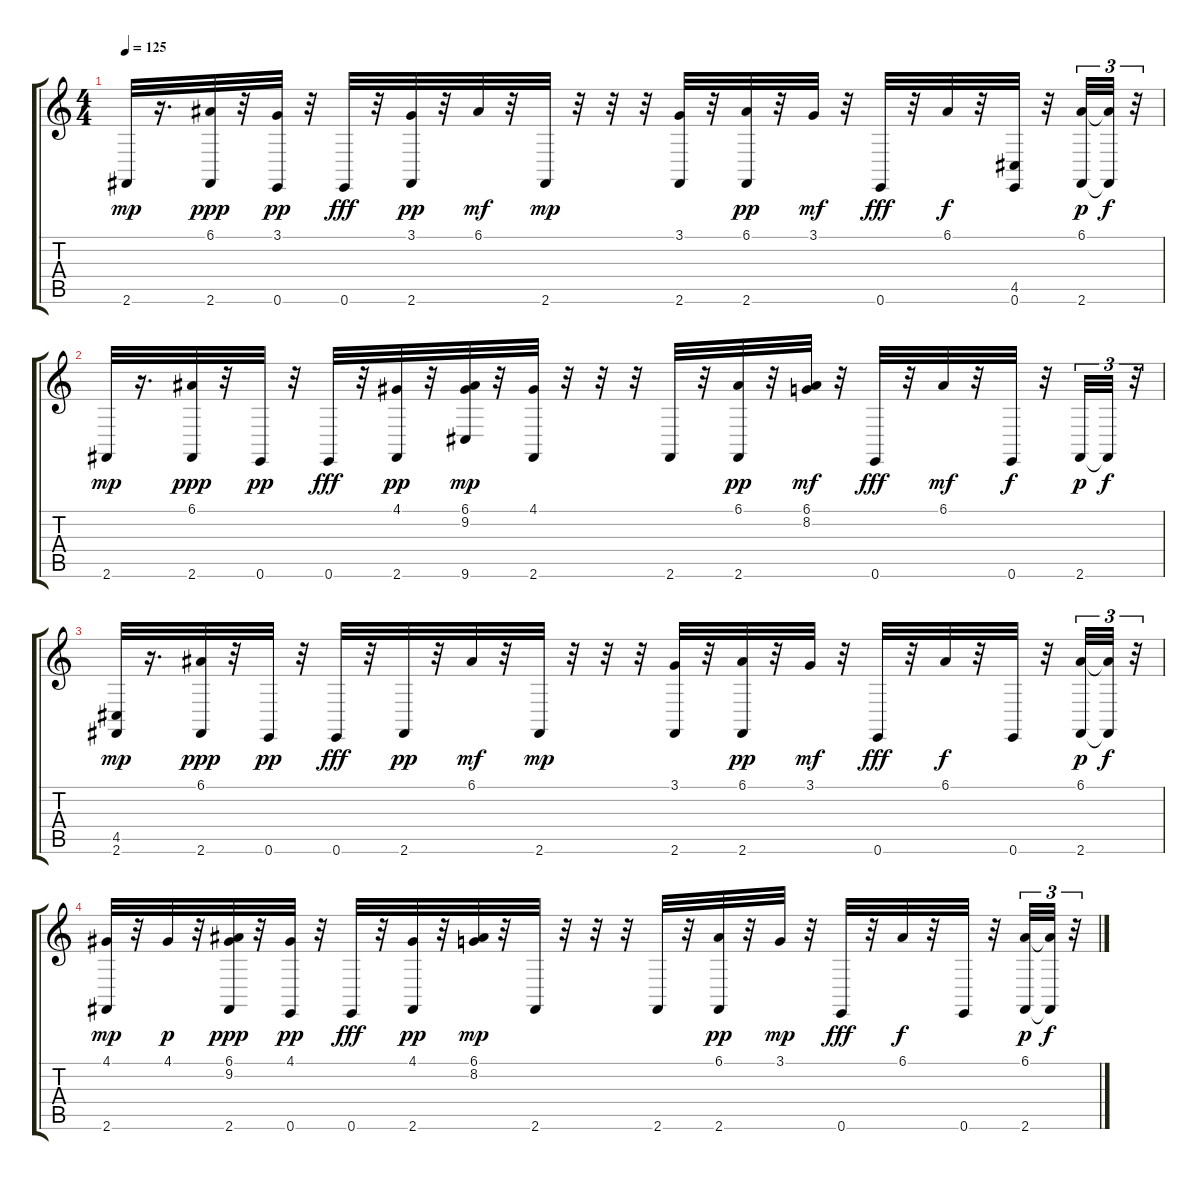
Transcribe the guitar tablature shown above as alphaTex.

\track "" {instrument acousticgrandpiano}
\staff {score tabs}
\tuning (E4 B3 G3 D3 A2 E2) {hide}
\ts (4 4)
\tempo 125
\clef g2
\ks c
2.6.32{dy mp} r.16{d} (6.1 2.6).32{dy ppp} r.32 (3.1 0.6).32{dy pp} r.32 0.6.32{dy fff} r.32 (3.1 2.6).32{dy pp} r.32 6.1.32{dy mf} r.32 2.6.32{dy mp} r.32 r.32 r.32 (3.1 2.6).32 r.32 (6.1 2.6).32{dy pp} r.32 3.1.32{dy mf} r.32 0.6.32{dy fff} r.32 6.1.32{dy f} r.32 (4.5 0.6).32 r.32 (6.1 2.6).32{tu (3 2) dy p} (6.1{t} 2.6{t}).32{tu (3 2) dy f} r.32{tu (3 2)} |
2.6.32{dy mp} r.16{d} (6.1 2.6).32{dy ppp} r.32 0.6.32{dy pp} r.32 0.6.32{dy fff} r.32 (4.1 2.6).32{dy pp} r.32 (6.1 9.2 9.6).32{dy mp} r.32 (4.1 2.6).32 r.32 r.32 r.32 2.6.32 r.32 (6.1 2.6).32{dy pp} r.32 (6.1 8.2).32{dy mf} r.32 0.6.32{dy fff} r.32 6.1.32{dy mf} r.32 0.6.32{dy f} r.32 2.6.32{tu (3 2) dy p} 2.6{t}.32{tu (3 2) dy f} r.32{tu (3 2)} |
(4.5 2.6).32{dy mp} r.16{d} (6.1 2.6).32{dy ppp} r.32 0.6.32{dy pp} r.32 0.6.32{dy fff} r.32 2.6.32{dy pp} r.32 6.1.32{dy mf} r.32 2.6.32{dy mp} r.32 r.32 r.32 (3.1 2.6).32 r.32 (6.1 2.6).32{dy pp} r.32 3.1.32{dy mf} r.32 0.6.32{dy fff} r.32 6.1.32{dy f} r.32 0.6.32 r.32 (6.1 2.6).32{tu (3 2) dy p} (6.1{t} 2.6{t}).32{tu (3 2) dy f} r.32{tu (3 2)} |
(4.1 2.6).32{dy mp} r.32 4.1.32{dy p} r.32 (6.1 9.2 2.6).32{dy ppp} r.32 (4.1 0.6).32{dy pp} r.32 0.6.32{dy fff} r.32 (4.1 2.6).32{dy pp} r.32 (6.1 8.2).32{dy mp} r.32 2.6.32 r.32 r.32 r.32 2.6.32 r.32 (6.1 2.6).32{dy pp} r.32 3.1.32{dy mp} r.32 0.6.32{dy fff} r.32 6.1.32{dy f} r.32 0.6.32 r.32 (6.1 2.6).32{tu (3 2) dy p} (6.1{t} 2.6{t}).32{tu (3 2) dy f} r.32{tu (3 2)}
